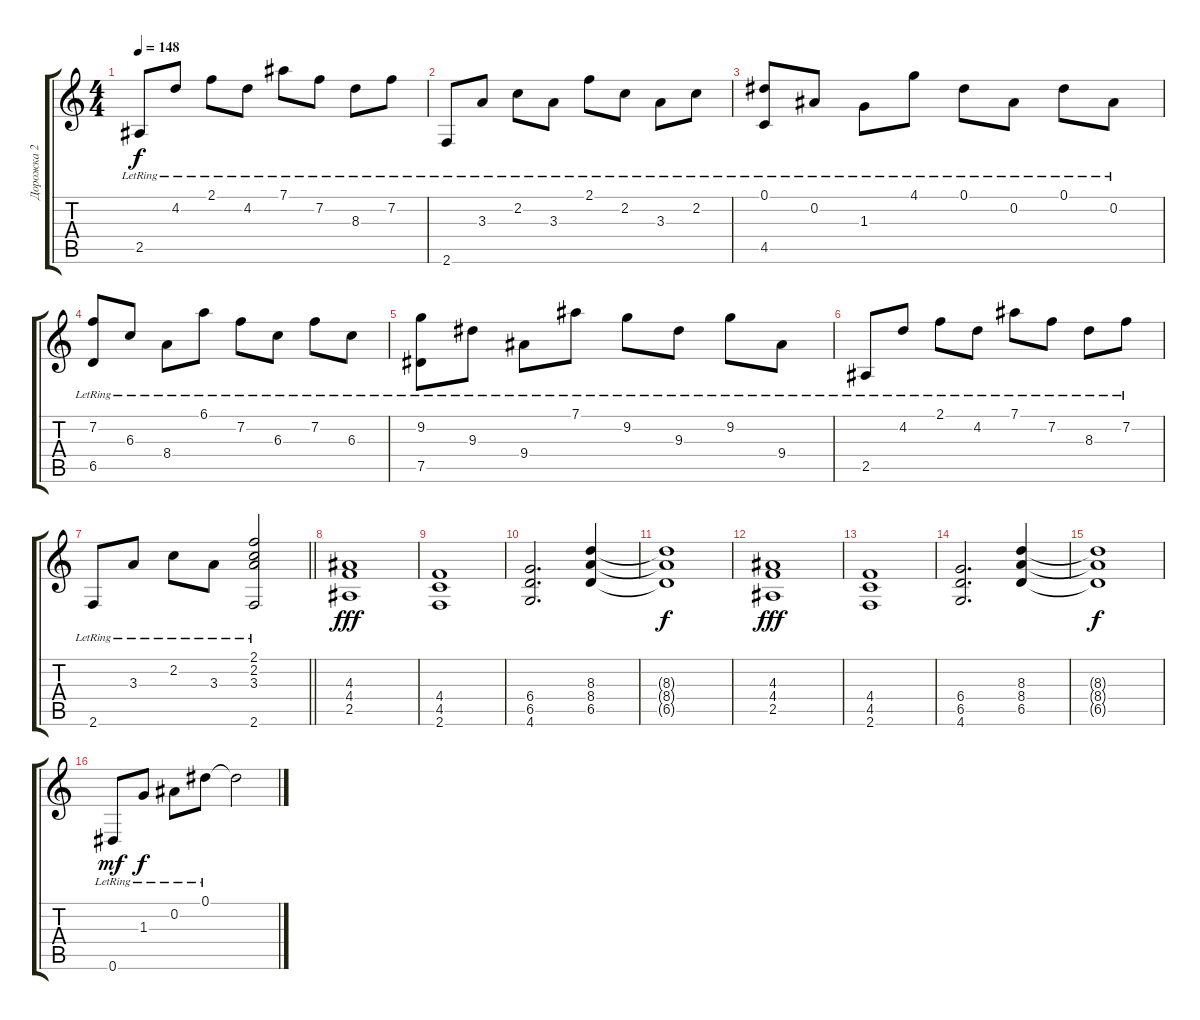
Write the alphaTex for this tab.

\track ("Дорожка 2" "Дорожка 2") {instrument acousticguitarsteel}
\staff {score tabs}
\tuning (Eb4 Bb3 Gb3 Db3 Ab2 Eb2) {hide}
\ts (4 4)
\tempo 148
\clef g2
\ks c
2.5{lr}.8{dy f} 4.2{lr}.8 2.1{lr}.8 4.2{lr}.8 7.1{lr}.8 7.2{lr}.8 8.3{lr}.8 7.2{lr}.8 |
2.6{lr}.8 3.3{lr}.8 2.2{lr}.8 3.3{lr}.8 2.1{lr}.8 2.2{lr}.8 3.3{lr}.8 2.2{lr}.8 |
(0.1{lr} 4.5{lr}).8 0.2{lr}.8 1.3{lr}.8 4.1{lr}.8 0.1{lr}.8 0.2{lr}.8 0.1{lr}.8 0.2{lr}.8 |
(7.2{lr} 6.5{lr}).8 6.3{lr}.8 8.4{lr}.8 6.1{lr}.8 7.2{lr}.8 6.3{lr}.8 7.2{lr}.8 6.3{lr}.8 |
(9.2{lr} 7.5{lr}).8 9.3{lr}.8 9.4{lr}.8 7.1{lr}.8 9.2{lr}.8 9.3{lr}.8 9.2{lr}.8 9.4{lr}.8 |
2.5{lr}.8 4.2{lr}.8 2.1{lr}.8 4.2{lr}.8 7.1{lr}.8 7.2{lr}.8 8.3{lr}.8 7.2{lr}.8 |
\barLineRight lightlight
2.6{lr}.8 3.3{lr}.8 2.2{lr}.8 3.3{lr}.8 (2.1{lr} 2.2{lr} 3.3{lr} 2.6{lr}).2 |
(4.3 4.4 2.5).1{dy fff instrument distortionguitar} |
(4.4 4.5 2.6).1 |
(6.4 6.5 4.6).2{d} (8.3 8.4 6.5).4 |
(8.3{t} 8.4{t} 6.5{t}).1{dy f} |
(4.3 4.4 2.5).1{dy fff} |
(4.4 4.5 2.6).1 |
(6.4 6.5 4.6).2{d} (8.3 8.4 6.5).4 |
(8.3{t} 8.4{t} 6.5{t}).1{dy f} |
0.6{lr}.8{dy mf volume 16 instrument electricguitarclean} 1.3{lr}.8{dy f} 0.2{lr}.8 0.1{lr}.8 0.1{t}.2
